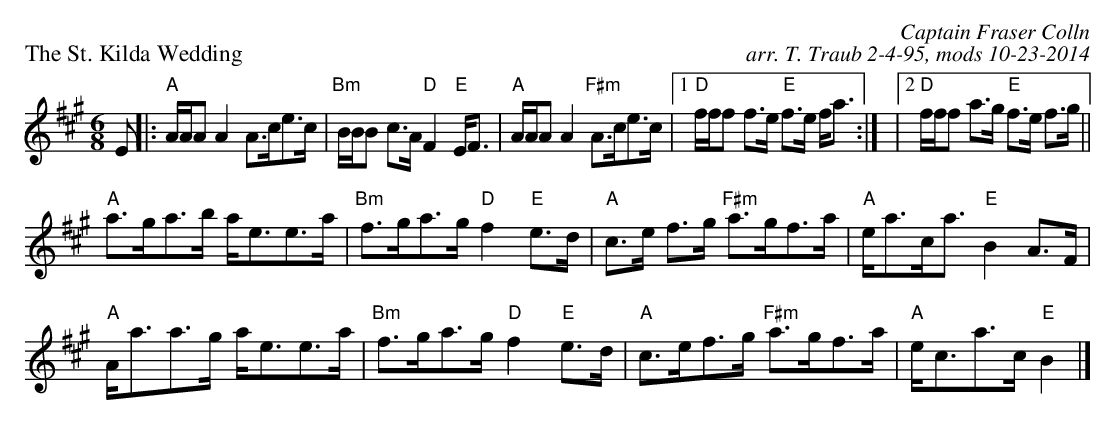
X:1
P: The St. Kilda Wedding
C: Captain Fraser Colln
C: arr. T. Traub 2-4-95, mods 10-23-2014
M: 6/8
L: 1/8
K: A
E|: "A"A/A/A A2 A>ce>c|"Bm"B/B/B c>A "D"F2 "E"E<F|"A"A/A/A A2 "F#m"A>ce>c |1 "D"f/f/f f>e "E"f>e f<a :| |2 "D"f/f/f a>g "E"f>e f>g ||
"A"a>ga>b a<ee>a|"Bm"f>ga>g "D"f2 "E"e>d|"A"c>e f>g "F#m"a>gf>a|"A"e<ac<a "E"B2 A>F|
"A"A<aa>g a<ee>a|"Bm"f>ga>g "D"f2 "E"e>d|"A"c>ef>g "F#m"a>gf>a|"A"e<ca>c "E"B2 |]
